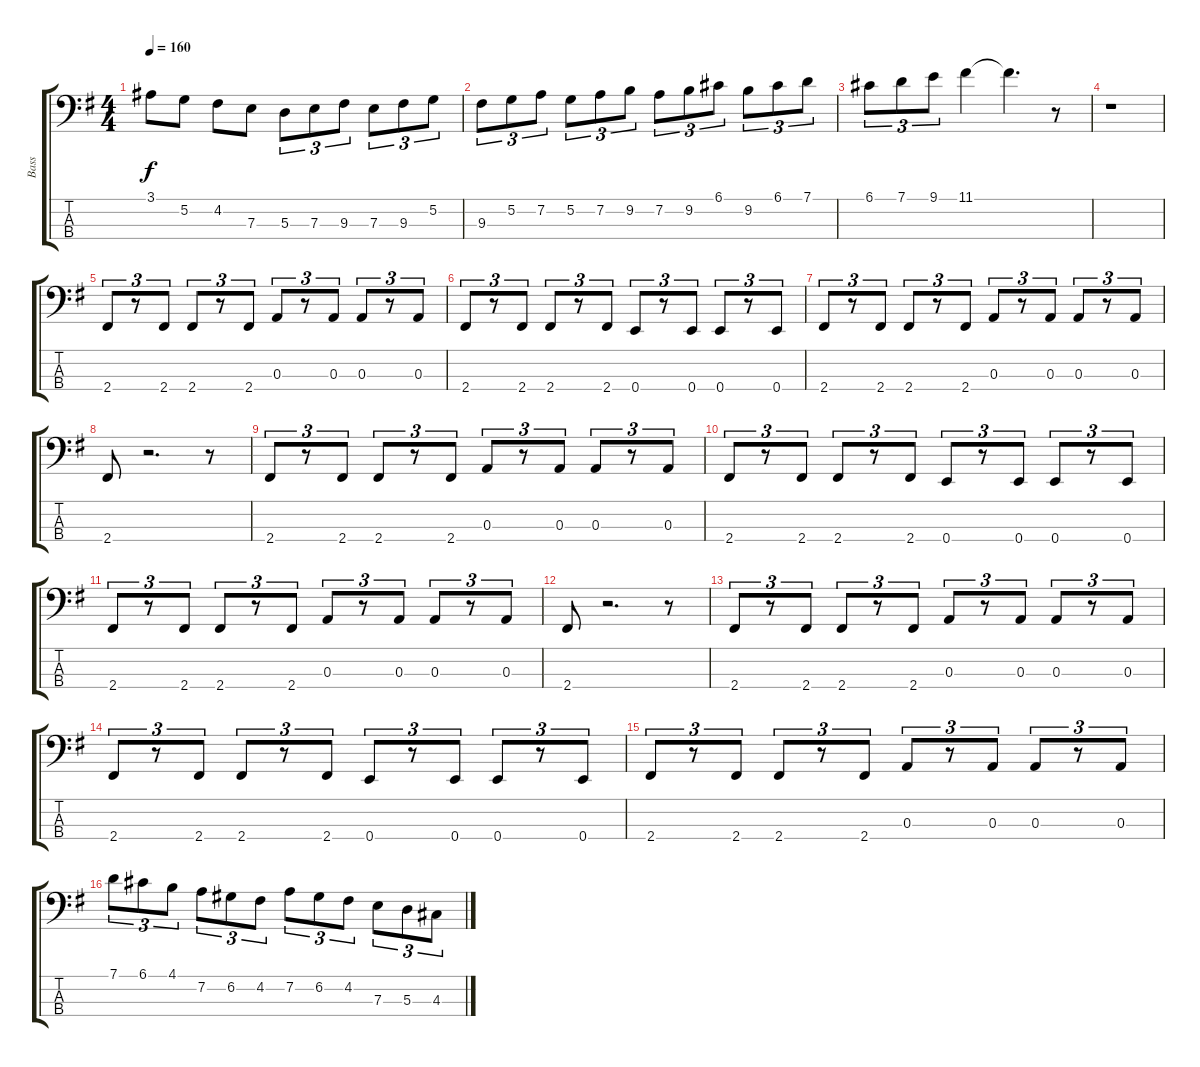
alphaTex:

\track ("Bass" "Bass") {instrument electricbasspick}
\staff {score tabs}
\tuning (G2 D2 A1 E1) {hide}
\ts (4 4)
\tempo 160
\clef f4
\ks g
3.1.8{dy f} 5.2.8 4.2.8 7.3.8 5.3.8{tu (3 2)} 7.3.8{tu (3 2)} 9.3.8{tu (3 2)} 7.3.8{tu (3 2)} 9.3.8{tu (3 2)} 5.2.8{tu (3 2)} |
9.3.8{tu (3 2)} 5.2.8{tu (3 2)} 7.2.8{tu (3 2)} 5.2.8{tu (3 2)} 7.2.8{tu (3 2)} 9.2.8{tu (3 2)} 7.2.8{tu (3 2)} 9.2.8{tu (3 2)} 6.1.8{tu (3 2)} 9.2.8{tu (3 2)} 6.1.8{tu (3 2)} 7.1.8{tu (3 2)} |
6.1.8{tu (3 2)} 7.1.8{tu (3 2)} 9.1.8{tu (3 2)} 11.1.4 11.1{t}.4{d} r.8 |
r.1 |
2.4.8{tu (3 2)} r.8{tu (3 2)} 2.4.8{tu (3 2)} 2.4.8{tu (3 2)} r.8{tu (3 2)} 2.4.8{tu (3 2)} 0.3.8{tu (3 2)} r.8{tu (3 2)} 0.3.8{tu (3 2)} 0.3.8{tu (3 2)} r.8{tu (3 2)} 0.3.8{tu (3 2)} |
2.4.8{tu (3 2)} r.8{tu (3 2)} 2.4.8{tu (3 2)} 2.4.8{tu (3 2)} r.8{tu (3 2)} 2.4.8{tu (3 2)} 0.4.8{tu (3 2)} r.8{tu (3 2)} 0.4.8{tu (3 2)} 0.4.8{tu (3 2)} r.8{tu (3 2)} 0.4.8{tu (3 2)} |
2.4.8{tu (3 2)} r.8{tu (3 2)} 2.4.8{tu (3 2)} 2.4.8{tu (3 2)} r.8{tu (3 2)} 2.4.8{tu (3 2)} 0.3.8{tu (3 2)} r.8{tu (3 2)} 0.3.8{tu (3 2)} 0.3.8{tu (3 2)} r.8{tu (3 2)} 0.3.8{tu (3 2)} |
2.4.8 r.2{d} r.8 |
2.4.8{tu (3 2)} r.8{tu (3 2)} 2.4.8{tu (3 2)} 2.4.8{tu (3 2)} r.8{tu (3 2)} 2.4.8{tu (3 2)} 0.3.8{tu (3 2)} r.8{tu (3 2)} 0.3.8{tu (3 2)} 0.3.8{tu (3 2)} r.8{tu (3 2)} 0.3.8{tu (3 2)} |
2.4.8{tu (3 2)} r.8{tu (3 2)} 2.4.8{tu (3 2)} 2.4.8{tu (3 2)} r.8{tu (3 2)} 2.4.8{tu (3 2)} 0.4.8{tu (3 2)} r.8{tu (3 2)} 0.4.8{tu (3 2)} 0.4.8{tu (3 2)} r.8{tu (3 2)} 0.4.8{tu (3 2)} |
2.4.8{tu (3 2)} r.8{tu (3 2)} 2.4.8{tu (3 2)} 2.4.8{tu (3 2)} r.8{tu (3 2)} 2.4.8{tu (3 2)} 0.3.8{tu (3 2)} r.8{tu (3 2)} 0.3.8{tu (3 2)} 0.3.8{tu (3 2)} r.8{tu (3 2)} 0.3.8{tu (3 2)} |
2.4.8 r.2{d} r.8 |
2.4.8{tu (3 2)} r.8{tu (3 2)} 2.4.8{tu (3 2)} 2.4.8{tu (3 2)} r.8{tu (3 2)} 2.4.8{tu (3 2)} 0.3.8{tu (3 2)} r.8{tu (3 2)} 0.3.8{tu (3 2)} 0.3.8{tu (3 2)} r.8{tu (3 2)} 0.3.8{tu (3 2)} |
2.4.8{tu (3 2)} r.8{tu (3 2)} 2.4.8{tu (3 2)} 2.4.8{tu (3 2)} r.8{tu (3 2)} 2.4.8{tu (3 2)} 0.4.8{tu (3 2)} r.8{tu (3 2)} 0.4.8{tu (3 2)} 0.4.8{tu (3 2)} r.8{tu (3 2)} 0.4.8{tu (3 2)} |
2.4.8{tu (3 2)} r.8{tu (3 2)} 2.4.8{tu (3 2)} 2.4.8{tu (3 2)} r.8{tu (3 2)} 2.4.8{tu (3 2)} 0.3.8{tu (3 2)} r.8{tu (3 2)} 0.3.8{tu (3 2)} 0.3.8{tu (3 2)} r.8{tu (3 2)} 0.3.8{tu (3 2)} |
7.1.8{tu (3 2)} 6.1.8{tu (3 2)} 4.1.8{tu (3 2)} 7.2.8{tu (3 2)} 6.2.8{tu (3 2)} 4.2.8{tu (3 2)} 7.2.8{tu (3 2)} 6.2.8{tu (3 2)} 4.2.8{tu (3 2)} 7.3.8{tu (3 2)} 5.3.8{tu (3 2)} 4.3.8{tu (3 2)}
